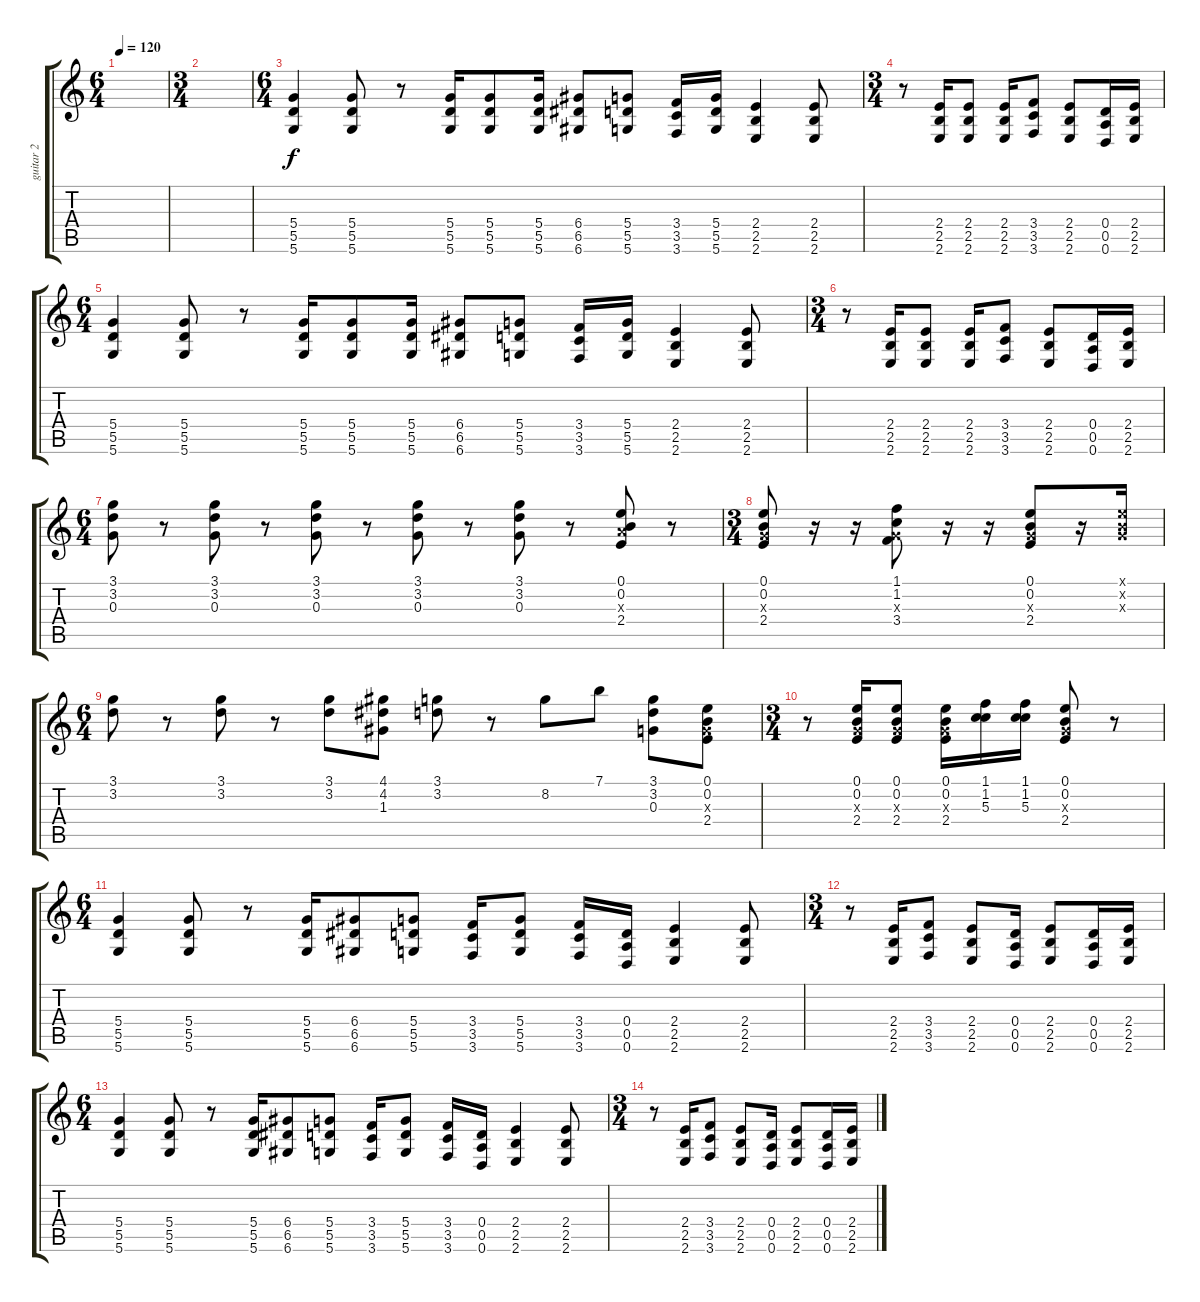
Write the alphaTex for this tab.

\track ("guitar 2" "guitar 2") {instrument distortionguitar}
\staff {score tabs}
\tuning (E4 B3 G3 D3 A2 D2) {hide}
\ts (6 4)
\tempo 120
\clef g2
\ks c
|
\ts (3 4)
|
\ts (6 4)
(5.4 5.5 5.6).4 (5.4 5.5 5.6).8 r.8 (5.4 5.5 5.6).16 (5.4 5.5 5.6).8 (5.4 5.5 5.6).16 (6.4 6.5 6.6).8 (5.4 5.5 5.6).8 (3.4 3.5 3.6).16 (5.4 5.5 5.6).16 (2.4 2.5 2.6).4 (2.4 2.5 2.6).8 |
\ts (3 4)
r.8 (2.4 2.5 2.6).16 (2.4 2.5 2.6).8 (2.4 2.5 2.6).16 (3.4 3.5 3.6).8 (2.4 2.5 2.6).8 (0.4 0.5 0.6).16 (2.4 2.5 2.6).16 |
\ts (6 4)
(5.4 5.5 5.6).4 (5.4 5.5 5.6).8 r.8 (5.4 5.5 5.6).16 (5.4 5.5 5.6).8 (5.4 5.5 5.6).16 (6.4 6.5 6.6).8 (5.4 5.5 5.6).8 (3.4 3.5 3.6).16 (5.4 5.5 5.6).16 (2.4 2.5 2.6).4 (2.4 2.5 2.6).8 |
\ts (3 4)
r.8 (2.4 2.5 2.6).16 (2.4 2.5 2.6).8 (2.4 2.5 2.6).16 (3.4 3.5 3.6).8 (2.4 2.5 2.6).8 (0.4 0.5 0.6).16 (2.4 2.5 2.6).16 |
\ts (6 4)
(3.1 3.2 0.3).8 r.8 (3.1 3.2 0.3).8 r.8 (3.1 3.2 0.3).8 r.8 (3.1 3.2 0.3).8 r.8 (3.1 3.2 0.3).8 r.8 (0.1 0.2 2.3{x} 2.4).8 r.8 |
\ts (3 4)
(0.1 0.2 0.3{x} 2.4).8 r.16 r.16 (1.1 1.2 0.3{x} 3.4).8 r.16 r.16 (0.1 0.2 0.3{x} 2.4).8 r.16 (0.1{x} 0.2{x} 0.3{x}).16 |
\ts (6 4)
(3.1 3.2).8 r.8 (3.1 3.2).8 r.8 (3.1 3.2).8 (4.1 4.2 1.3).8 (3.1 3.2).8 r.8 8.2.8 7.1.8 (3.1 3.2 0.3).8 (0.1 0.2 0.3{x} 2.4).8 |
\ts (3 4)
r.8 (0.1 0.2 0.3{x} 2.4).16 (0.1 0.2 0.3{x} 2.4).8 (0.1 0.2 0.3{x} 2.4).16 (1.1 1.2 5.3).16 (1.1 1.2 5.3).16 (0.1 0.2 0.3{x} 2.4).8 r.8 |
\ts (6 4)
(5.4 5.5 5.6).4 (5.4 5.5 5.6).8 r.8 (5.4 5.5 5.6).16 (6.4 6.5 6.6).8 (5.4 5.5 5.6).8 (3.4 3.5 3.6).16 (5.4 5.5 5.6).8 (3.4 3.5 3.6).16 (0.4 0.5 0.6).16 (2.4 2.5 2.6).4 (2.4 2.5 2.6).8 |
\ts (3 4)
r.8 (2.4 2.5 2.6).16 (3.4 3.5 3.6).8 (2.4 2.5 2.6).8 (0.4 0.5 0.6).16 (2.4 2.5 2.6).8 (0.4 0.5 0.6).16 (2.4 2.5 2.6).16 |
\ts (6 4)
(5.4 5.5 5.6).4 (5.4 5.5 5.6).8 r.8 (5.4 5.5 5.6).16 (6.4 6.5 6.6).8 (5.4 5.5 5.6).8 (3.4 3.5 3.6).16 (5.4 5.5 5.6).8 (3.4 3.5 3.6).16 (0.4 0.5 0.6).16 (2.4 2.5 2.6).4 (2.4 2.5 2.6).8 |
\ts (3 4)
r.8 (2.4 2.5 2.6).16 (3.4 3.5 3.6).8 (2.4 2.5 2.6).8 (0.4 0.5 0.6).16 (2.4 2.5 2.6).8 (0.4 0.5 0.6).16 (2.4 2.5 2.6).16
